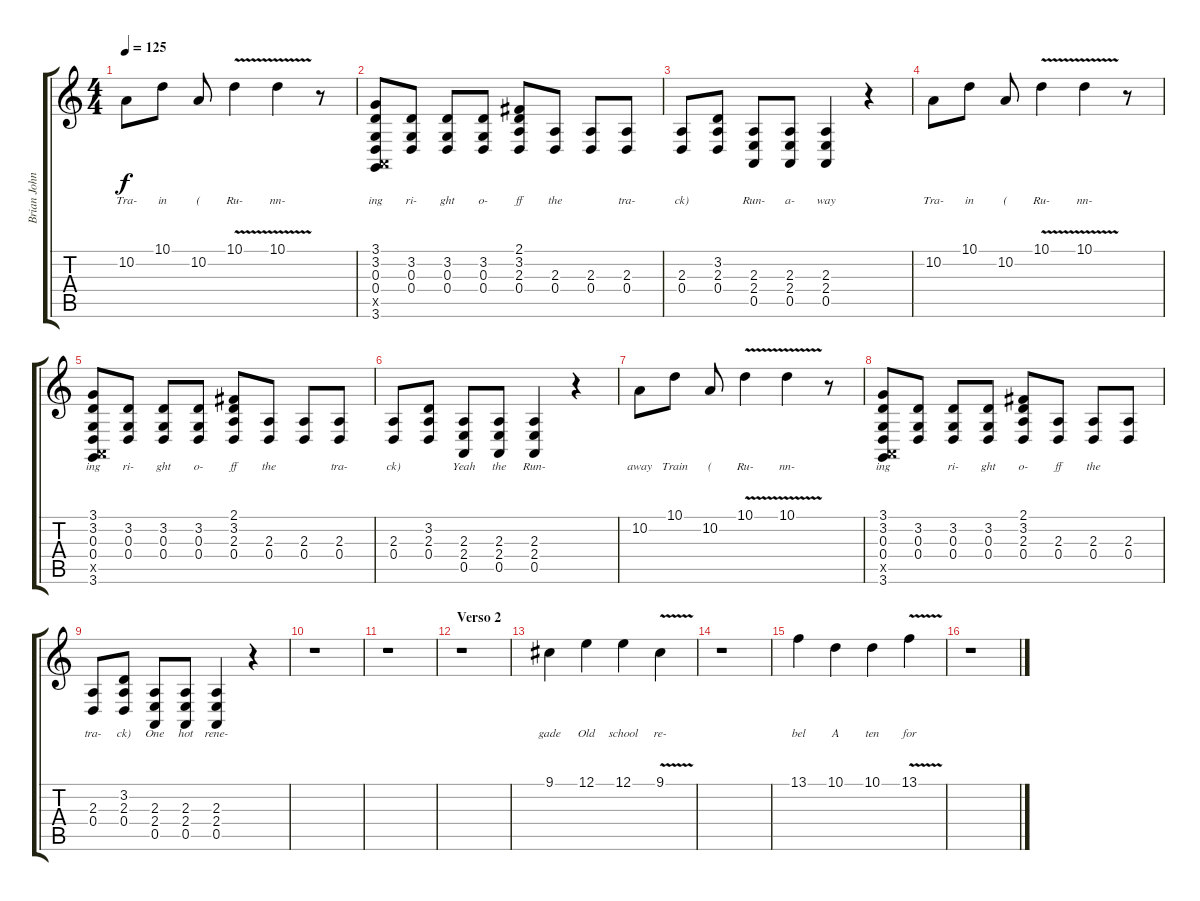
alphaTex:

\track ("Brian Johnson" "Brian John") {instrument lead6voice}
\staff {score tabs}
\tuning (E4 B3 G3 D3 A2 E2) {hide}
\ts (4 4)
\tempo 125
\clef g2
\ks c
10.2.8{lyrics (0 "Tra-") lyrics (1 "") lyrics (2 "") lyrics (3 "") lyrics (4 "") dy f} 10.1.8{lyrics (0 "in") lyrics (1 "") lyrics (2 "") lyrics (3 "") lyrics (4 "")} 10.2.8{lyrics (0 "(") lyrics (1 "") lyrics (2 "") lyrics (3 "") lyrics (4 "")} 10.1{v}.4{lyrics (0 "Ru-") lyrics (1 "") lyrics (2 "") lyrics (3 "") lyrics (4 "")} 10.1{v}.4{lyrics (0 "nn-") lyrics (1 "") lyrics (2 "") lyrics (3 "") lyrics (4 "")} r.8 |
(3.1 3.2 0.3 0.4 0.5{x} 3.6).8{lyrics (0 "ing") lyrics (1 "") lyrics (2 "") lyrics (3 "") lyrics (4 "")} (3.2 0.3 0.4).8{lyrics (0 "ri-") lyrics (1 "") lyrics (2 "") lyrics (3 "") lyrics (4 "")} (3.2 0.3 0.4).8{lyrics (0 "ght") lyrics (1 "") lyrics (2 "") lyrics (3 "") lyrics (4 "")} (3.2 0.3 0.4).8{lyrics (0 "o-") lyrics (1 "") lyrics (2 "") lyrics (3 "") lyrics (4 "")} (2.1 3.2 2.3 0.4).8{lyrics (0 "ff") lyrics (1 "") lyrics (2 "") lyrics (3 "") lyrics (4 "")} (2.3 0.4).8{lyrics (0 "the") lyrics (1 "") lyrics (2 "") lyrics (3 "") lyrics (4 "")} (2.3 0.4).8{lyrics (0 "") lyrics (1 "") lyrics (2 "") lyrics (3 "") lyrics (4 "")} (2.3 0.4).8{lyrics (0 "tra-") lyrics (1 "") lyrics (2 "") lyrics (3 "") lyrics (4 "")} |
(2.3 0.4).8{lyrics (0 "ck)") lyrics (1 "") lyrics (2 "") lyrics (3 "") lyrics (4 "")} (3.2 2.3 0.4).8{lyrics (0 "") lyrics (1 "") lyrics (2 "") lyrics (3 "") lyrics (4 "")} (2.3 2.4 0.5).8{lyrics (0 "Run-") lyrics (1 "") lyrics (2 "") lyrics (3 "") lyrics (4 "")} (2.3 2.4 0.5).8{lyrics (0 "a-") lyrics (1 "") lyrics (2 "") lyrics (3 "") lyrics (4 "")} (2.3 2.4 0.5).4{lyrics (0 "way") lyrics (1 "") lyrics (2 "") lyrics (3 "") lyrics (4 "")} r.4 |
10.2.8{lyrics (0 "Tra-") lyrics (1 "") lyrics (2 "") lyrics (3 "") lyrics (4 "")} 10.1.8{lyrics (0 "in") lyrics (1 "") lyrics (2 "") lyrics (3 "") lyrics (4 "")} 10.2.8{lyrics (0 "(") lyrics (1 "") lyrics (2 "") lyrics (3 "") lyrics (4 "")} 10.1{v}.4{lyrics (0 "Ru-") lyrics (1 "") lyrics (2 "") lyrics (3 "") lyrics (4 "")} 10.1{v}.4{lyrics (0 "nn-") lyrics (1 "") lyrics (2 "") lyrics (3 "") lyrics (4 "")} r.8 |
(3.1 3.2 0.3 0.4 0.5{x} 3.6).8{lyrics (0 "ing") lyrics (1 "") lyrics (2 "") lyrics (3 "") lyrics (4 "")} (3.2 0.3 0.4).8{lyrics (0 "ri-") lyrics (1 "") lyrics (2 "") lyrics (3 "") lyrics (4 "")} (3.2 0.3 0.4).8{lyrics (0 "ght") lyrics (1 "") lyrics (2 "") lyrics (3 "") lyrics (4 "")} (3.2 0.3 0.4).8{lyrics (0 "o-") lyrics (1 "") lyrics (2 "") lyrics (3 "") lyrics (4 "")} (2.1 3.2 2.3 0.4).8{lyrics (0 "ff") lyrics (1 "") lyrics (2 "") lyrics (3 "") lyrics (4 "")} (2.3 0.4).8{lyrics (0 "the") lyrics (1 "") lyrics (2 "") lyrics (3 "") lyrics (4 "")} (2.3 0.4).8{lyrics (0 "") lyrics (1 "") lyrics (2 "") lyrics (3 "") lyrics (4 "")} (2.3 0.4).8{lyrics (0 "tra-") lyrics (1 "") lyrics (2 "") lyrics (3 "") lyrics (4 "")} |
(2.3 0.4).8{lyrics (0 "ck)") lyrics (1 "") lyrics (2 "") lyrics (3 "") lyrics (4 "")} (3.2 2.3 0.4).8{lyrics (0 "") lyrics (1 "") lyrics (2 "") lyrics (3 "") lyrics (4 "")} (2.3 2.4 0.5).8{lyrics (0 "Yeah") lyrics (1 "") lyrics (2 "") lyrics (3 "") lyrics (4 "")} (2.3 2.4 0.5).8{lyrics (0 "the") lyrics (1 "") lyrics (2 "") lyrics (3 "") lyrics (4 "")} (2.3 2.4 0.5).4{lyrics (0 "Run-") lyrics (1 "") lyrics (2 "") lyrics (3 "") lyrics (4 "")} r.4 |
10.2.8{lyrics (0 "away") lyrics (1 "") lyrics (2 "") lyrics (3 "") lyrics (4 "")} 10.1.8{lyrics (0 "Train") lyrics (1 "") lyrics (2 "") lyrics (3 "") lyrics (4 "")} 10.2.8{lyrics (0 "(") lyrics (1 "") lyrics (2 "") lyrics (3 "") lyrics (4 "")} 10.1{v}.4{lyrics (0 "Ru-") lyrics (1 "") lyrics (2 "") lyrics (3 "") lyrics (4 "")} 10.1{v}.4{lyrics (0 "nn-") lyrics (1 "") lyrics (2 "") lyrics (3 "") lyrics (4 "")} r.8 |
(3.1 3.2 0.3 0.4 0.5{x} 3.6).8{lyrics (0 "ing") lyrics (1 "") lyrics (2 "") lyrics (3 "") lyrics (4 "")} (3.2 0.3 0.4).8{lyrics (0 "") lyrics (1 "") lyrics (2 "") lyrics (3 "") lyrics (4 "")} (3.2 0.3 0.4).8{lyrics (0 "ri-") lyrics (1 "") lyrics (2 "") lyrics (3 "") lyrics (4 "")} (3.2 0.3 0.4).8{lyrics (0 "ght") lyrics (1 "") lyrics (2 "") lyrics (3 "") lyrics (4 "")} (2.1 3.2 2.3 0.4).8{lyrics (0 "o-") lyrics (1 "") lyrics (2 "") lyrics (3 "") lyrics (4 "")} (2.3 0.4).8{lyrics (0 "ff") lyrics (1 "") lyrics (2 "") lyrics (3 "") lyrics (4 "")} (2.3 0.4).8{lyrics (0 "the") lyrics (1 "") lyrics (2 "") lyrics (3 "") lyrics (4 "")} (2.3 0.4).8{lyrics (0 "") lyrics (1 "") lyrics (2 "") lyrics (3 "") lyrics (4 "")} |
(2.3 0.4).8{lyrics (0 "tra-") lyrics (1 "") lyrics (2 "") lyrics (3 "") lyrics (4 "")} (3.2 2.3 0.4).8{lyrics (0 "ck)") lyrics (1 "") lyrics (2 "") lyrics (3 "") lyrics (4 "")} (2.3 2.4 0.5).8{lyrics (0 "One") lyrics (1 "") lyrics (2 "") lyrics (3 "") lyrics (4 "")} (2.3 2.4 0.5).8{lyrics (0 "hot") lyrics (1 "") lyrics (2 "") lyrics (3 "") lyrics (4 "")} (2.3 2.4 0.5).4{lyrics (0 "rene-") lyrics (1 "") lyrics (2 "") lyrics (3 "") lyrics (4 "")} r.4 |
r.1 |
r.1 |
\section ("" "Verso 2")
r.1 |
9.1.4{lyrics (0 "gade") lyrics (1 "") lyrics (2 "") lyrics (3 "") lyrics (4 "")} 12.1.4{lyrics (0 "Old") lyrics (1 "") lyrics (2 "") lyrics (3 "") lyrics (4 "")} 12.1.4{lyrics (0 "school") lyrics (1 "") lyrics (2 "") lyrics (3 "") lyrics (4 "")} 9.1{v}.4{lyrics (0 "re-") lyrics (1 "") lyrics (2 "") lyrics (3 "") lyrics (4 "")} |
r.1 |
13.1.4{lyrics (0 "bel") lyrics (1 "") lyrics (2 "") lyrics (3 "") lyrics (4 "")} 10.1.4{lyrics (0 "A") lyrics (1 "") lyrics (2 "") lyrics (3 "") lyrics (4 "")} 10.1.4{lyrics (0 "ten") lyrics (1 "") lyrics (2 "") lyrics (3 "") lyrics (4 "")} 13.1{v}.4{lyrics (0 "for") lyrics (1 "") lyrics (2 "") lyrics (3 "") lyrics (4 "")} |
r.1
